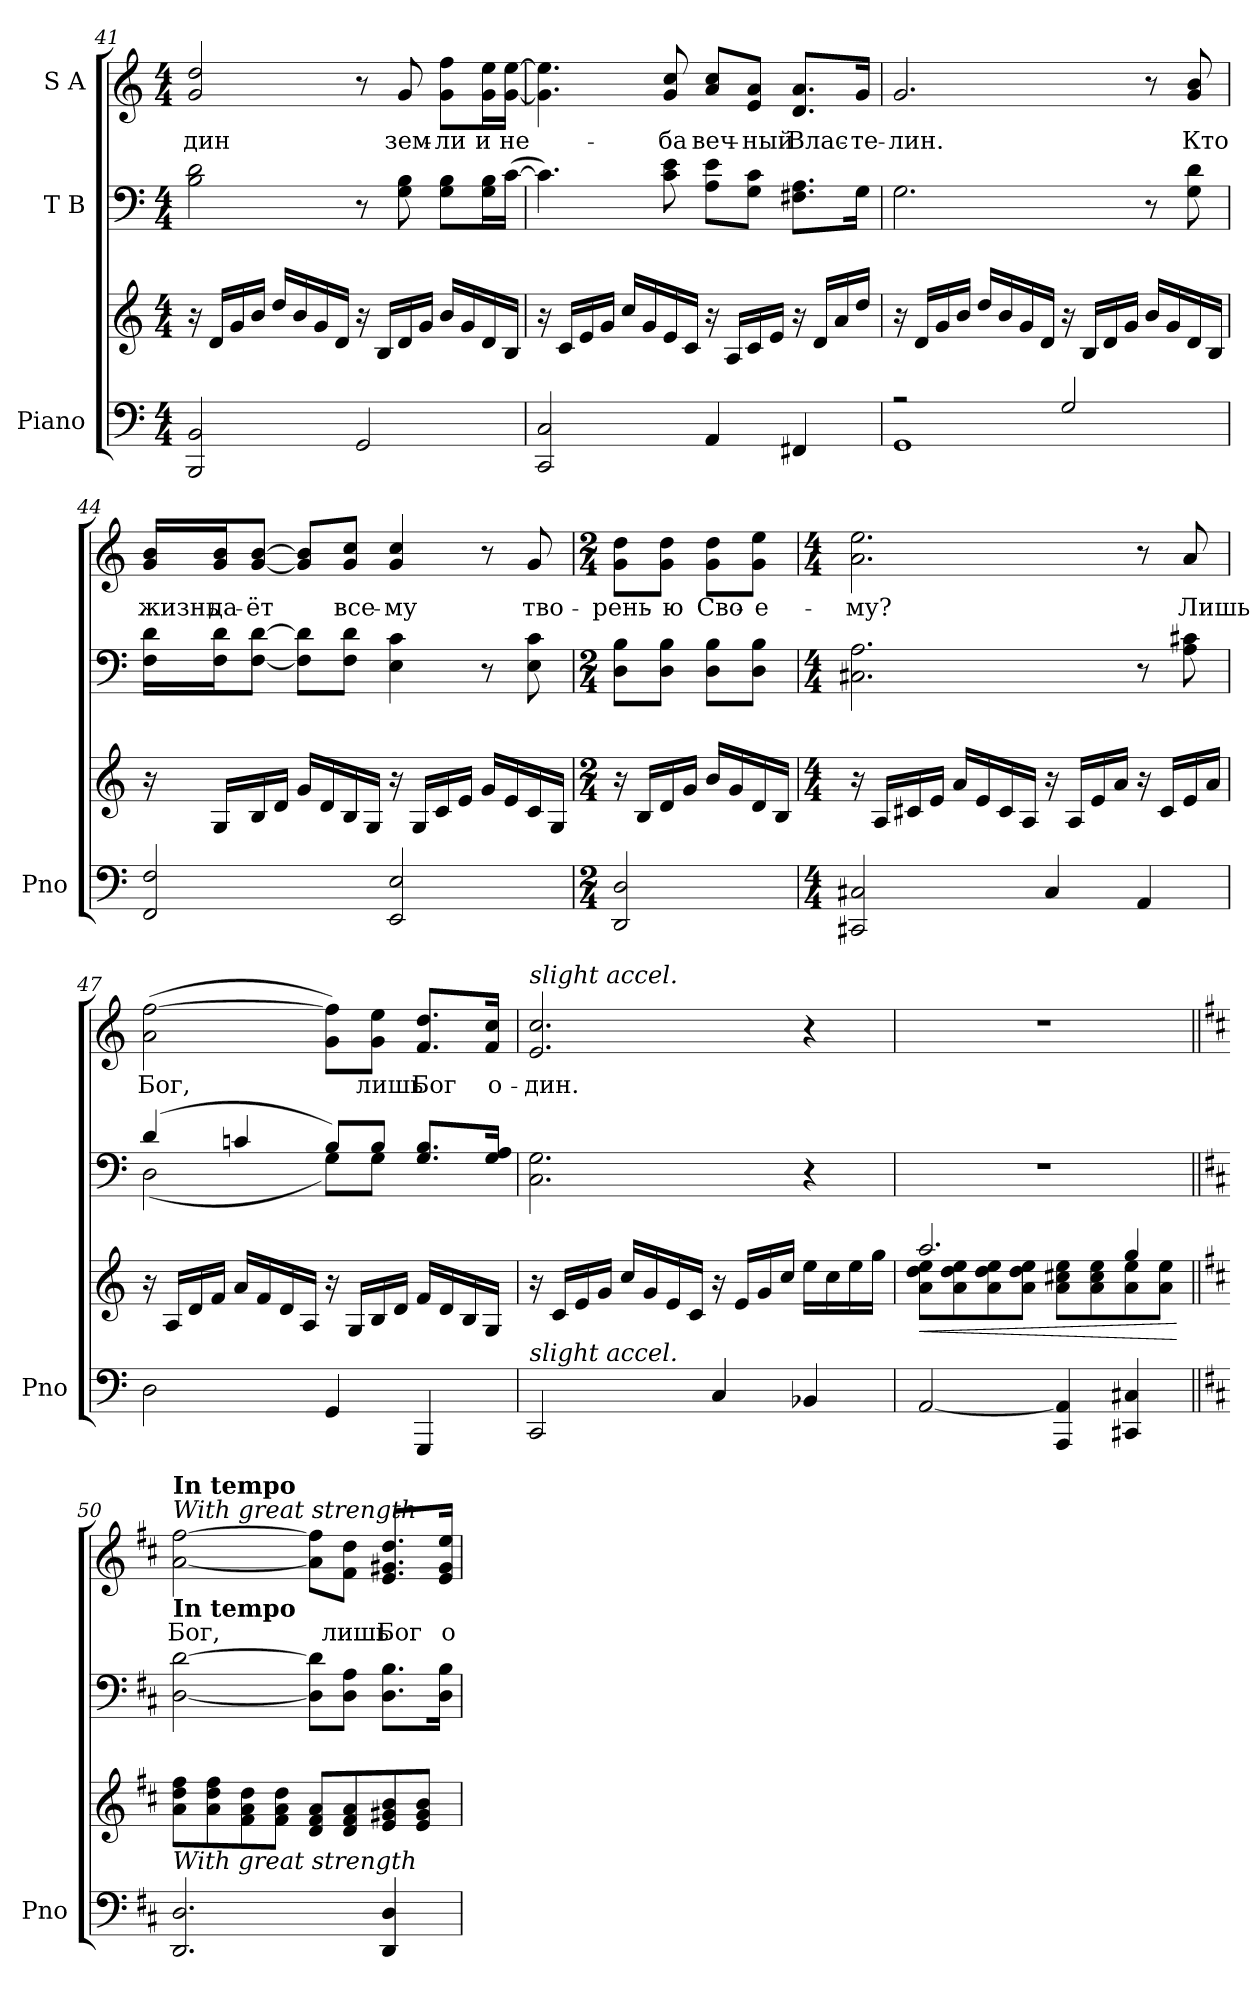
**kern	**kern	**dynam	**kern	**kern	**text
*part3	*part3	*part3	*part2	*part1	*part1
*staff4	*staff3	*staff3/4	*staff2	*staff1	*staff1
*I"Piano	*	*	*I"T B	*I"S A	*
*I'Pno	*	*	*	*	*
*clefF4	*clefG2	*	*clefF4	*clefG2	*
*k[]	*k[]	*	*k[]	*k[]	*
*M4/4	*M4/4	*	*M4/4	*M4/4	*
=41	=41	=41	=41	=41	=41
2BBB/ 2BB/	16r	.	2B\ 2d\	2g/ 2dd/	-дин
.	16d/LL	.	.	.	.
.	16g/	.	.	.	.
.	16b/JJ	.	.	.	.
.	16dd/LL	.	.	.	.
.	16b/	.	.	.	.
.	16g/	.	.	.	.
.	16d/JJ	.	.	.	.
2GG/	16r	.	8r	8r	.
.	16B/LL	.	.	.	.
.	16d/	.	8G\ 8B\	8g/	зем-
.	16g/JJ	.	.	.	.
.	16b/LL	.	8G\ 8B\L	8g\ 8ff\L	-ли
.	16g/	.	.	.	.
.	16d/	.	16G\ 16B\L	16g\ 16ee\L	и
.	16B/JJ	.	([16c\JJ	[16g\ [16ee\JJ	не-
!!LO:LB:g=z
=42	=42	=42	=42	=42	=42
2CC/ 2C/	16r	.	4.c\])	4.g\] 4.ee\]	.
.	16c/LL	.	.	.	.
.	16e/	.	.	.	.
.	16g/JJ	.	.	.	.
.	16cc/LL	.	.	.	.
.	16g/	.	.	.	.
.	16e/	.	8c\ 8e\	8g/ 8cc/	ба
.	16c/JJ	.	.	.	.
4AA/	16r	.	8A\ 8e\L	8a/ 8cc/L	веч-
.	16A/LL	.	.	.	.
.	16c/	.	8G\ 8c\J	8e/ 8a/J	-ный
.	16e/JJ	.	.	.	.
4FF#X/	16r	.	8.F#X\ 8.A\L	8.d/ 8.a/L	Влас-
.	16d/LL	.	.	.	.
.	16a/	.	.	.	.
.	16dd/JJ	.	16G\Jk	16g/Jk	-те-
=43	=43	=43	=43	=43	=43
*^	*	*	*	*	*
2r	1GG	16r	.	2.G\	2.g/	-лин.
.	.	16d/LL	.	.	.	.
.	.	16g/	.	.	.	.
.	.	16b/JJ	.	.	.	.
.	.	16dd/LL	.	.	.	.
.	.	16b/	.	.	.	.
.	.	16g/	.	.	.	.
.	.	16d/JJ	.	.	.	.
2G/	.	16r	.	.	.	.
.	.	16B/LL	.	.	.	.
.	.	16d/	.	.	.	.
.	.	16g/JJ	.	.	.	.
.	.	16b/LL	.	8r	8r	.
.	.	16g/	.	.	.	.
.	.	16d/	.	8G\ 8d\	8g/ 8b/	Кто
.	.	16B/JJ	.	.	.	.
*v	*v	*	*	*	*	*
=44	=44	=44	=44	=44	=44
2FF/ 2F/	16r	.	16F\ 16d\LL	16g/ 16b/LL	жизнь
.	16G/LL	.	16F\ 16d\J	16g/ 16b/J	да-
.	16B/	.	[8F\ [8d\J	[8g/ [8b/J	-ёт
.	16d/JJ	.	.	.	.
.	16g/LL	.	8F\] 8d\]L	8g/] 8b/]L	.
.	16d/	.	.	.	.
.	16B/	.	8F\ 8d\J	8g/ 8cc/J	все-
.	16G/JJ	.	.	.	.
2EE/ 2E/	16r	.	4E\ 4c\	4g/ 4cc/	-му
.	16G/LL	.	.	.	.
.	16c/	.	.	.	.
.	16e/JJ	.	.	.	.
.	16g/LL	.	8r	8r	.
.	16e/	.	.	.	.
.	16c/	.	8E\ 8c\	8g/	тво-
.	16G/JJ	.	.	.	.
!!LO:PB:g=z
=45	=45	=45	=45	=45	=45
*M2/4	*M2/4	*	*M2/4	*M2/4	*
2DD/ 2D/	16r	.	8D\ 8B\L	8g\ 8dd\L	-рень-
.	16B/LL	.	.	.	.
.	16d/	.	8D\ 8B\J	8g\ 8dd\J	-ю
.	16g/JJ	.	.	.	.
.	16b/LL	.	8D\ 8B\L	8g\ 8dd\L	Сво-
.	16g/	.	.	.	.
.	16d/	.	8D\ 8B\J	8g\ 8ee\J	-е-
.	16B/JJ	.	.	.	.
=46	=46	=46	=46	=46	=46
*M4/4	*M4/4	*	*M4/4	*M4/4	*
2CC#X/ 2C#X/	16r	.	2.C#X\ 2.A\	2.a\ 2.ee\	-му?
.	16A/LL	.	.	.	.
.	16c#X/	.	.	.	.
.	16e/JJ	.	.	.	.
.	16a/LL	.	.	.	.
.	16e/	.	.	.	.
.	16c#/	.	.	.	.
.	16A/JJ	.	.	.	.
4C#/	16r	.	.	.	.
.	16A/LL	.	.	.	.
.	16e/	.	.	.	.
.	16a/JJ	.	.	.	.
4AA/	16r	.	8r	8r	.
.	16c#/LL	.	.	.	.
.	16e/	.	8A\ 8c#X\	8a/	Лишь
.	16a/JJ	.	.	.	.
=47	=47	=47	=47	=47	=47
*	*	*	*^	*	*
2D\	16r	.	(4d/	(2D\	(2a\ [2ff\	Бог,
.	16A/LL	.	.	.	.	.
.	16d/	.	.	.	.	.
.	16f/JJ	.	.	.	.	.
.	16a/LL	.	4cn/	.	.	.
.	16f/	.	.	.	.	.
.	16d/	.	.	.	.	.
.	16A/JJ	.	.	.	.	.
4GG/	16r	.	8B/L)	8G\L)	8g\ 8ff\]L)	.
.	16G/LL	.	.	.	.	.
.	16B/	.	8B/J	8G\J	8g\ 8ee\J	лишь
.	16d/JJ	.	.	.	.	.
4GGG/	16f/LL	.	8.G/ 8.B/L	4ryy	8.f/ 8.dd/L	Бог
.	16d/	.	.	.	.	.
.	16B/	.	.	.	.	.
.	16G/JJ	.	16G/ 16A/Jk	.	16f/ 16cc/Jk	о-
*	*	*	*v	*v	*	*
!!LO:LB:g=z
=48	=48	=48	=48	=48	=48
!	!	!	!	!LO:TX:a:i:t=slight accel.	!
!LO:TX:a:i:t=slight accel.	!	!	!	!	!
2CC/	16r	.	2.C\ 2.G\	2.e/ 2.cc/	-дин.
.	16c/LL	.	.	.	.
.	16e/	.	.	.	.
.	16g/JJ	.	.	.	.
.	16cc/LL	.	.	.	.
.	16g/	.	.	.	.
.	16e/	.	.	.	.
.	16c/JJ	.	.	.	.
4C/	16r	.	.	.	.
.	16e/LL	.	.	.	.
.	16g/	.	.	.	.
.	16cc/JJ	.	.	.	.
4BB-X/	16ee\LL	.	4r	4r	.
.	16cc\	.	.	.	.
.	16ee\	.	.	.	.
.	16gg\JJ	.	.	.	.
=49	=49	=49	=49	=49	=49
!	!	!LO:HP:b	!	!	!
*	*^	*	*	*	*
[2AA/	2.aa/	8a\ 8dd\ 8ee\L	<	1r	1r	.
.	.	8a\ 8dd\ 8ee\	.	.	.	.
.	.	8a\ 8dd\ 8ee\	.	.	.	.
.	.	8a\ 8dd\ 8ee\J	.	.	.	.
4AAA/ 4AA/]	.	8a\ 8cc#X\ 8ee\L	.	.	.	.
.	.	8a\ 8cc#\ 8ee\	.	.	.	.
4CC#X/ 4C#X/	4gg/	8a\ 8ee\	.	.	.	.
.	.	8a\ 8ee\J	.	.	.	.
*	*v	*v	*	*	*	*
.	.	[	.	.	.
=50||	=50||	=50||	=50||	=50||	=50||
*k[f#c#]	*k[f#c#]	*	*k[f#c#]	*k[f#c#]	*
*	*	*	*	*MM76	*
!	!	!	!	!LO:TX:a:i:t=With great strength	!
!	!	!	!	!LO:TX:a:B:t=In tempo	!
!	!	!	!	!LO:TX:b:B:t=In tempo	!
!LO:TX:a:i:t=With great strength	!	!	!	!	!
2.DD/ 2.D/	8a\ 8dd\ 8ff#\L	.	[2D\ [2d\	[2a\ [2ff#\	Бог,
.	8a\ 8dd\ 8ff#\	.	.	.	.
.	8f#\ 8a\ 8dd\	.	.	.	.
.	8f#\ 8a\ 8dd\J	.	.	.	.
.	8d/ 8f#/ 8a/L	.	8D\] 8d\]L	8a\] 8ff#\]L	.
.	8d/ 8f#/ 8a/	.	8D\ 8A\J	8f#\ 8dd\J	лишь
4DD/ 4D/	8e/ 8g#X/ 8b/	.	8.D\ 8.B\L	8.e/ 8.g#X/ 8.dd/L	Бог
.	8e/ 8g#/ 8b/J	.	.	.	.
.	.	.	16D\ 16B\Jk	16e/ 16g#/ 16ee/Jk	о-
=	=	=	=	=	=
*-	*-	*-	*-	*-	*-
